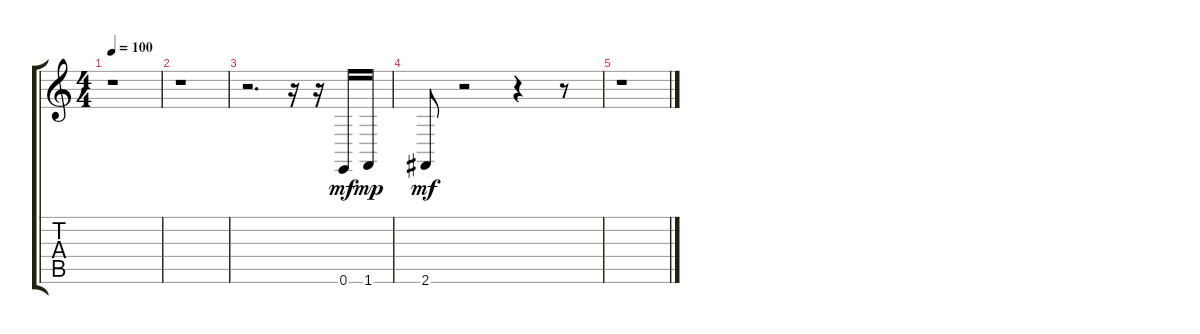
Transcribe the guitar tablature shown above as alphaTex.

\track "" {instrument harpsichord}
\staff {score tabs}
\tuning (E4 B3 G3 D3 A2 E2) {hide}
\ts (4 4)
\tempo 100
\clef g2
\ks c
r.1{dy mf} |
r.1 |
r.2{d} r.16 r.16 0.6.16 1.6.16{dy mp} |
2.6.8{dy mf} r.2 r.4 r.8 |
r.1
